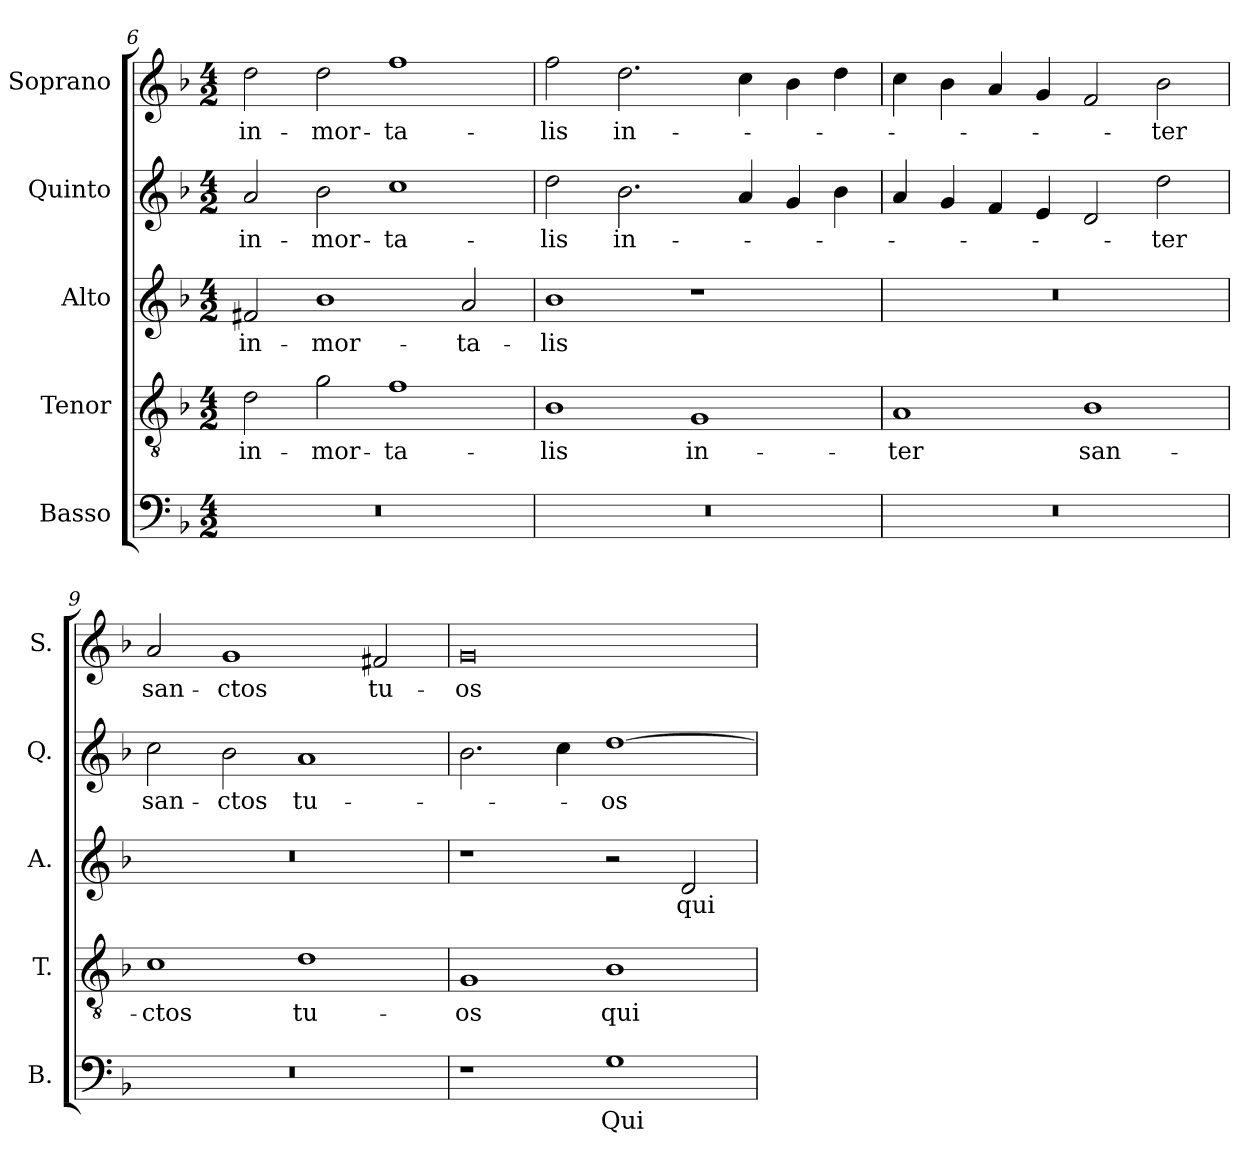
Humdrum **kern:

**kern	**text	**kern	**text	**kern	**text	**kern	**text	**kern	**text
*part5	*part5	*part4	*part4	*part3	*part3	*part2	*part2	*part1	*part1
*staff5	*staff5	*staff4	*staff4	*staff3	*staff3	*staff2	*staff2	*staff1	*staff1
*I"Basso	*	*I"Tenor	*	*I"Alto	*	*I"Quinto	*	*I"Soprano	*
*I'B.	*	*I'T.	*	*I'A.	*	*I'Q.	*	*I'S.	*
*clefF4	*	*clefGv2	*	*clefG2	*	*clefG2	*	*clefG2	*
*	*	*ITrd7c12	*	*	*	*	*	*	*
*k[b-]	*	*k[b-]	*	*k[b-]	*	*k[b-]	*	*k[b-]	*
*F:	*	*F:	*	*F:	*	*F:	*	*F:	*
*M4/2	*	*M4/2	*	*M4/2	*	*M4/2	*	*M4/2	*
=6	=6	=6	=6	=6	=6	=6	=6	=6	=6
!LO:N:vis=1	!	!	!	!	!	!	!	!	!
!	!	!	!LO:LY:b:color=#000000	!	!	!	!	!	!
!	!	!	!	!	!LO:LY:b:color=#000000	!	!	!	!
!	!	!	!	!	!	!	!LO:LY:b:color=#000000	!	!
!	!	!	!	!	!	!	!	!	!LO:LY:b:color=#000000
0r	.	2Di\	in-	2f#Xi/	in-	2ai/	in-	2ddi\	in-
!	!	!	!LO:LY:b:color=#000000	!	!	!	!	!	!
!	!	!	!	!	!LO:LY:b:color=#000000	!	!	!	!
!	!	!	!	!	!	!	!LO:LY:b:color=#000000	!	!
!	!	!	!	!	!	!	!	!	!LO:LY:b:color=#000000
.	.	2Gi\	-mor-	1b-i	-mor-	2b-i\	-mor-	2ddi\	-mor-
!	!	!	!LO:LY:b:color=#000000	!	!	!	!	!	!
!	!	!	!	!	!	!	!LO:LY:b:color=#000000	!	!
!	!	!	!	!	!	!	!	!	!LO:LY:b:color=#000000
.	.	1Fi	-ta-	.	.	1cci	-ta-	1ffi	-ta-
!	!	!	!	!	!LO:LY:b:color=#000000	!	!	!	!
.	.	.	.	2ai/	-ta-	.	.	.	.
=7	=7	=7	=7	=7	=7	=7	=7	=7	=7
!LO:N:vis=1	!	!	!	!	!	!	!	!	!
!	!	!	!LO:LY:b:color=#000000	!	!	!	!	!	!
!	!	!	!	!	!LO:LY:b:color=#000000	!	!	!	!
!	!	!	!	!	!	!	!LO:LY:b:color=#000000	!	!
!	!	!	!	!	!	!	!	!	!LO:LY:b:color=#000000
0r	.	1BB-i	-lis	1b-i	-lis	2ddi\	-lis	2ffi\	-lis
!	!	!	!	!	!	!	!LO:LY:b:color=#000000	!	!
!	!	!	!	!	!	!	!	!	!LO:LY:b:color=#000000
.	.	.	.	.	.	2.b-i\	in-	2.ddi\	in-
!	!	!	!LO:LY:b:color=#000000	!	!	!	!	!	!
.	.	1GGi	in-	1r	.	.	.	.	.
.	.	.	.	.	.	4ai/	.	4cci\	.
.	.	.	.	.	.	4gi/	.	4b-i\	.
.	.	.	.	.	.	4b-i\	.	4ddi\	.
!!LO:LB:g=z
=8	=8	=8	=8	=8	=8	=8	=8	=8	=8
!LO:N:vis=1	!	!	!	!	!	!	!	!	!
!	!	!	!LO:LY:b:color=#000000	!LO:N:vis=1	!	!	!	!	!
0r	.	1AAi	-ter	0r	.	4ai/	.	4cci\	.
.	.	.	.	.	.	4gi/	.	4b-i\	.
.	.	.	.	.	.	4fi/	.	4ai/	.
.	.	.	.	.	.	4ei/	.	4gi/	.
!	!	!	!LO:LY:b:color=#000000	!	!	!	!	!	!
.	.	1BB-i	san-	.	.	2di/	.	2fi/	.
!	!	!	!	!	!	!	!LO:LY:b:color=#000000	!	!
!	!	!	!	!	!	!	!	!	!LO:LY:b:color=#000000
.	.	.	.	.	.	2ddi\	-ter	2b-i\	-ter
=9	=9	=9	=9	=9	=9	=9	=9	=9	=9
!LO:N:vis=1	!	!	!	!	!	!	!	!	!
!	!	!	!LO:LY:b:color=#000000	!LO:N:vis=1	!	!	!	!	!
!	!	!	!	!	!	!	!LO:LY:b:color=#000000	!	!
!	!	!	!	!	!	!	!	!	!LO:LY:b:color=#000000
0r	.	1Ci	-ctos	0r	.	2cci\	san-	2ai/	san-
!	!	!	!	!	!	!	!LO:LY:b:color=#000000	!	!
!	!	!	!	!	!	!	!	!	!LO:LY:b:color=#000000
.	.	.	.	.	.	2b-i\	-ctos	1gi	-ctos
!	!	!	!LO:LY:b:color=#000000	!	!	!	!	!	!
!	!	!	!	!	!	!	!LO:LY:b:color=#000000	!	!
.	.	1Di	tu-	.	.	1ai	tu-	.	.
!	!	!	!	!	!	!	!	!	!LO:LY:b:color=#000000
.	.	.	.	.	.	.	.	2f#Xi/	tu-
=10	=10	=10	=10	=10	=10	=10	=10	=10	=10
!	!	!	!LO:LY:b:color=#000000	!	!	!	!	!	!
!	!	!	!	!	!	!	!	!	!LO:LY:b:color=#000000
1r	.	1GGi	-os	1r	.	2.b-i\	.	0gi	-os
.	.	.	.	.	.	4cci\	.	.	.
!	!LO:LY:b:color=#000000	!	!	!	!	!	!	!	!
!	!	!	!LO:LY:b:color=#000000	!	!	!	!	!	!
!	!	!	!	!	!	!	!LO:LY:b:color=#000000	!	!
1Gi	Qui	1BB-i	qui	2r	.	[1ddi	-os	.	.
!	!	!	!	!	!LO:LY:b:color=#000000	!	!	!	!
.	.	.	.	2di/	qui	.	.	.	.
=	=	=	=	=	=	=	=	=	=
*-	*-	*-	*-	*-	*-	*-	*-	*-	*-
